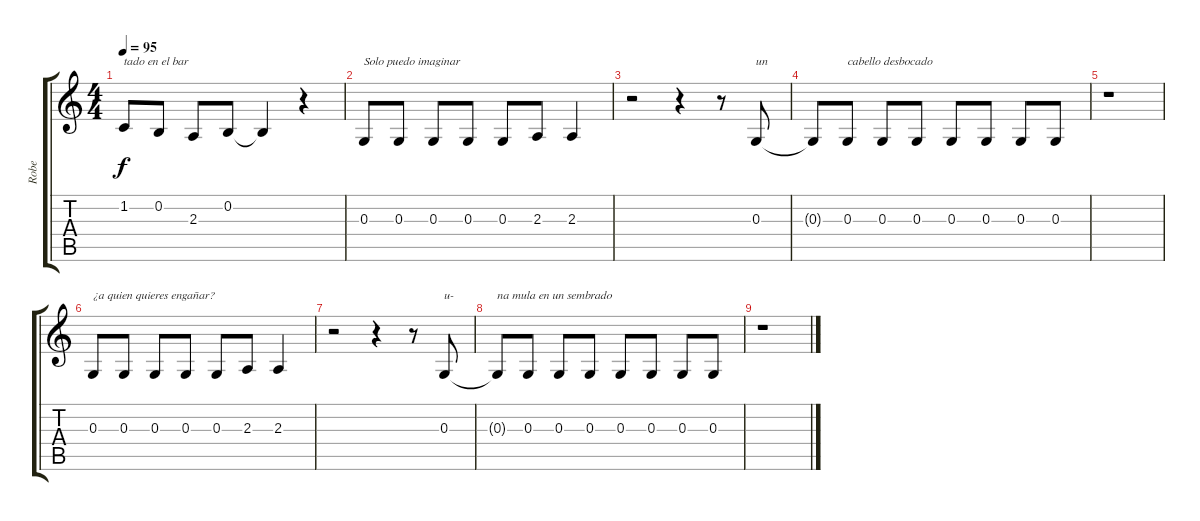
\track ("Robe" "Robe") {instrument voiceoohs}
\staff {score tabs}
\tuning (E4 B3 G3 D3 A2 E2) {hide}
\ts (4 4)
\tempo 95
\clef g2
\ks c
1.2.8{txt "tado en el bar" dy f} 0.2.8 2.3.8 0.2.8 0.2{t}.4 r.4 |
0.3.8{txt "Solo puedo imaginar"} 0.3.8 0.3.8 0.3.8 0.3.8 2.3.8 2.3.4 |
r.2 r.4 r.8 0.3.8{txt "un"} |
0.3{t}.8 0.3.8{txt "cabello desbocado"} 0.3.8 0.3.8 0.3.8 0.3.8 0.3.8 0.3.8 |
r.1 |
0.3.8{txt "¿a quien quieres engañar?"} 0.3.8 0.3.8 0.3.8 0.3.8 2.3.8 2.3.4 |
r.2 r.4 r.8 0.3.8{txt "u-"} |
0.3{t}.8{txt "na mula en un sembrado"} 0.3.8 0.3.8 0.3.8 0.3.8 0.3.8 0.3.8 0.3.8 |
r.1
